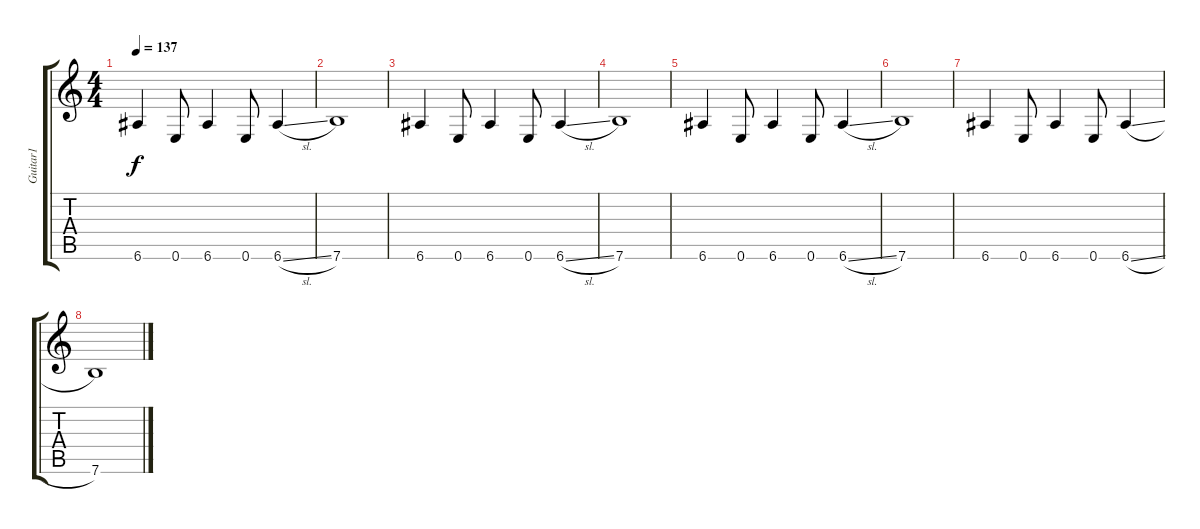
\track ("Guitar1" "Guitar1") {instrument distortionguitar}
\staff {score tabs}
\tuning (E4 B3 G3 D3 A2 E2) {hide}
\ts (4 4)
\tempo 137
\clef g2
\ks c
6.6.4{dy f} 0.6.8 6.6.4 0.6.8 6.6{sl}.4 |
7.6.1 |
6.6.4 0.6.8 6.6.4 0.6.8 6.6{sl}.4 |
7.6.1 |
6.6.4 0.6.8 6.6.4 0.6.8 6.6{sl}.4 |
7.6.1 |
6.6.4 0.6.8 6.6.4 0.6.8 6.6{sl}.4 |
7.6.1
